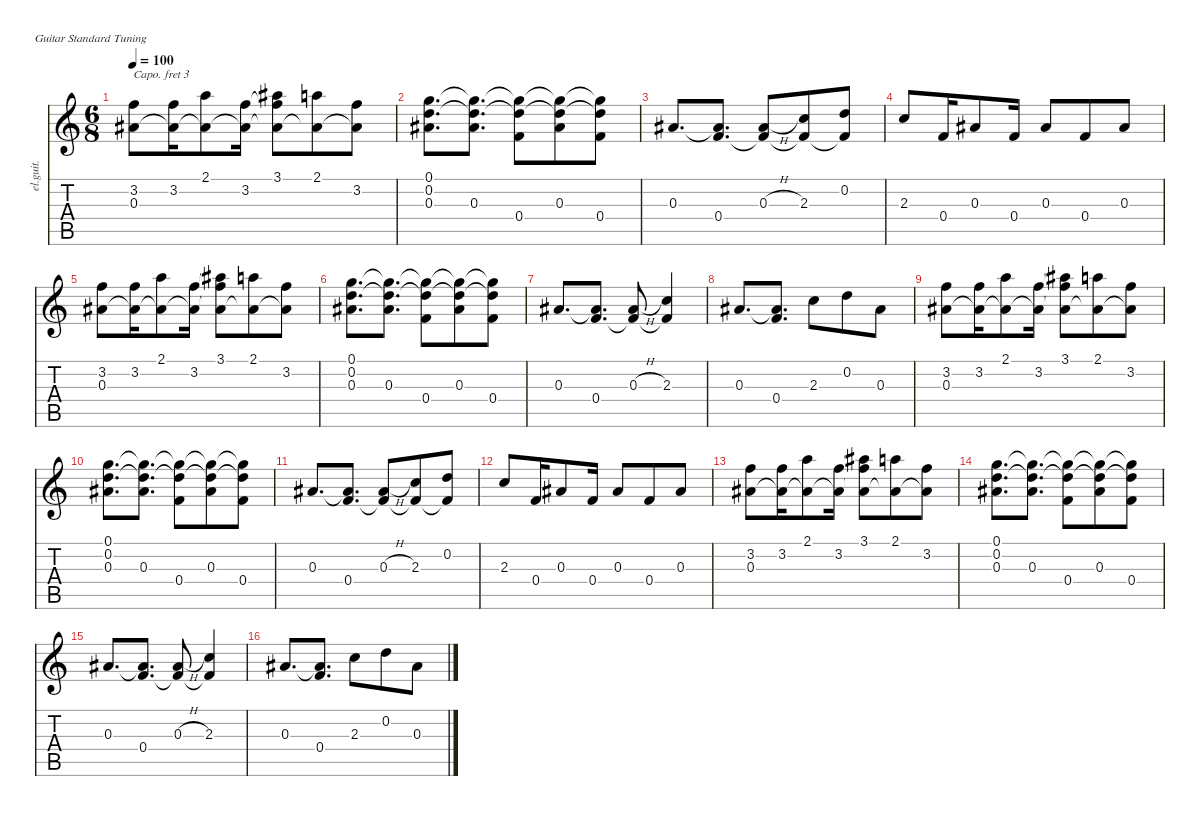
\defaultSystemsLayout 4
\hideDynamics
\bracketExtendMode nobrackets
\otherSystemsTrackNameOrientation horizontal
\track ("Guitar 1" "el.guit.") {instrument electricguitarclean}
\staff {score tabs}
\capo 3
\tuning (E4 B3 G3 D3 A2 E2)
\ts (6 8)
\beaming (8 3 3)
\tempo 100
\clef g2
\ks c
(3.2 0.3).8{dy mf instrument electricguitarclean} (3.2 0.3{t}).16 (2.1 0.3{t}).8 (0.3{t} 3.2).16 (3.1 0.3{t} 3.2{t}).8 (2.1 0.3{t}).8 (3.2 0.3{t}).8 |
(0.1 0.3 0.2).8{d} (0.3 0.2{t} 0.1{t}).8{d} (0.4 0.1{t} 0.2{t}).8 (0.3 0.2{t} 0.1{t}).8 (0.4 0.1{t} 0.2{t}).8 |
0.3.8{d} (0.4 0.3{t}).8{d} (0.3{h} 0.4{t}).8 (2.3 0.4{t}).8 (0.2 0.4{t}).8 |
2.3.8 0.4.16 0.3.8 0.4.16 0.3.8 0.4.8 0.3.8 |
(3.2 0.3).8 (3.2 0.3{t}).16 (2.1 0.3{t}).8 (0.3{t} 3.2).16 (3.1 0.3{t} 3.2{t}).8 (2.1 0.3{t}).8 (3.2 0.3{t}).8 |
(0.1 0.3 0.2).8{d} (0.3 0.2{t} 0.1{t}).8{d} (0.4 0.1{t} 0.2{t}).8 (0.3 0.2{t} 0.1{t}).8 (0.4 0.1{t} 0.2{t}).8 |
0.3.8{d} (0.4 0.3{t}).8{d} (0.3{h} 0.4{t}).8 (2.3 0.4{t}).4 |
0.3.8{d} (0.4 0.3{t}).8{d} 2.3.8 0.2.8 0.3.8 |
(3.2 0.3).8 (3.2 0.3{t}).16 (2.1 0.3{t}).8 (0.3{t} 3.2).16 (3.1 0.3{t} 3.2{t}).8 (2.1 0.3{t}).8 (3.2 0.3{t}).8 |
(0.1 0.3 0.2).8{d} (0.3 0.2{t} 0.1{t}).8{d} (0.4 0.1{t} 0.2{t}).8 (0.3 0.2{t} 0.1{t}).8 (0.4 0.1{t} 0.2{t}).8 |
0.3.8{d} (0.4 0.3{t}).8{d} (0.3{h} 0.4{t}).8 (2.3 0.4{t}).8 (0.2 0.4{t}).8 |
2.3.8 0.4.16 0.3.8 0.4.16 0.3.8 0.4.8 0.3.8 |
(3.2 0.3).8 (3.2 0.3{t}).16 (2.1 0.3{t}).8 (0.3{t} 3.2).16 (3.1 0.3{t} 3.2{t}).8 (2.1 0.3{t}).8 (3.2 0.3{t}).8 |
(0.1 0.3 0.2).8{d} (0.3 0.2{t} 0.1{t}).8{d} (0.4 0.1{t} 0.2{t}).8 (0.3 0.2{t} 0.1{t}).8 (0.4 0.1{t} 0.2{t}).8 |
0.3.8{d} (0.4 0.3{t}).8{d} (0.3{h} 0.4{t}).8 (2.3 0.4{t}).4 |
0.3.8{d} (0.4 0.3{t}).8{d} 2.3.8 0.2.8 0.3.8
